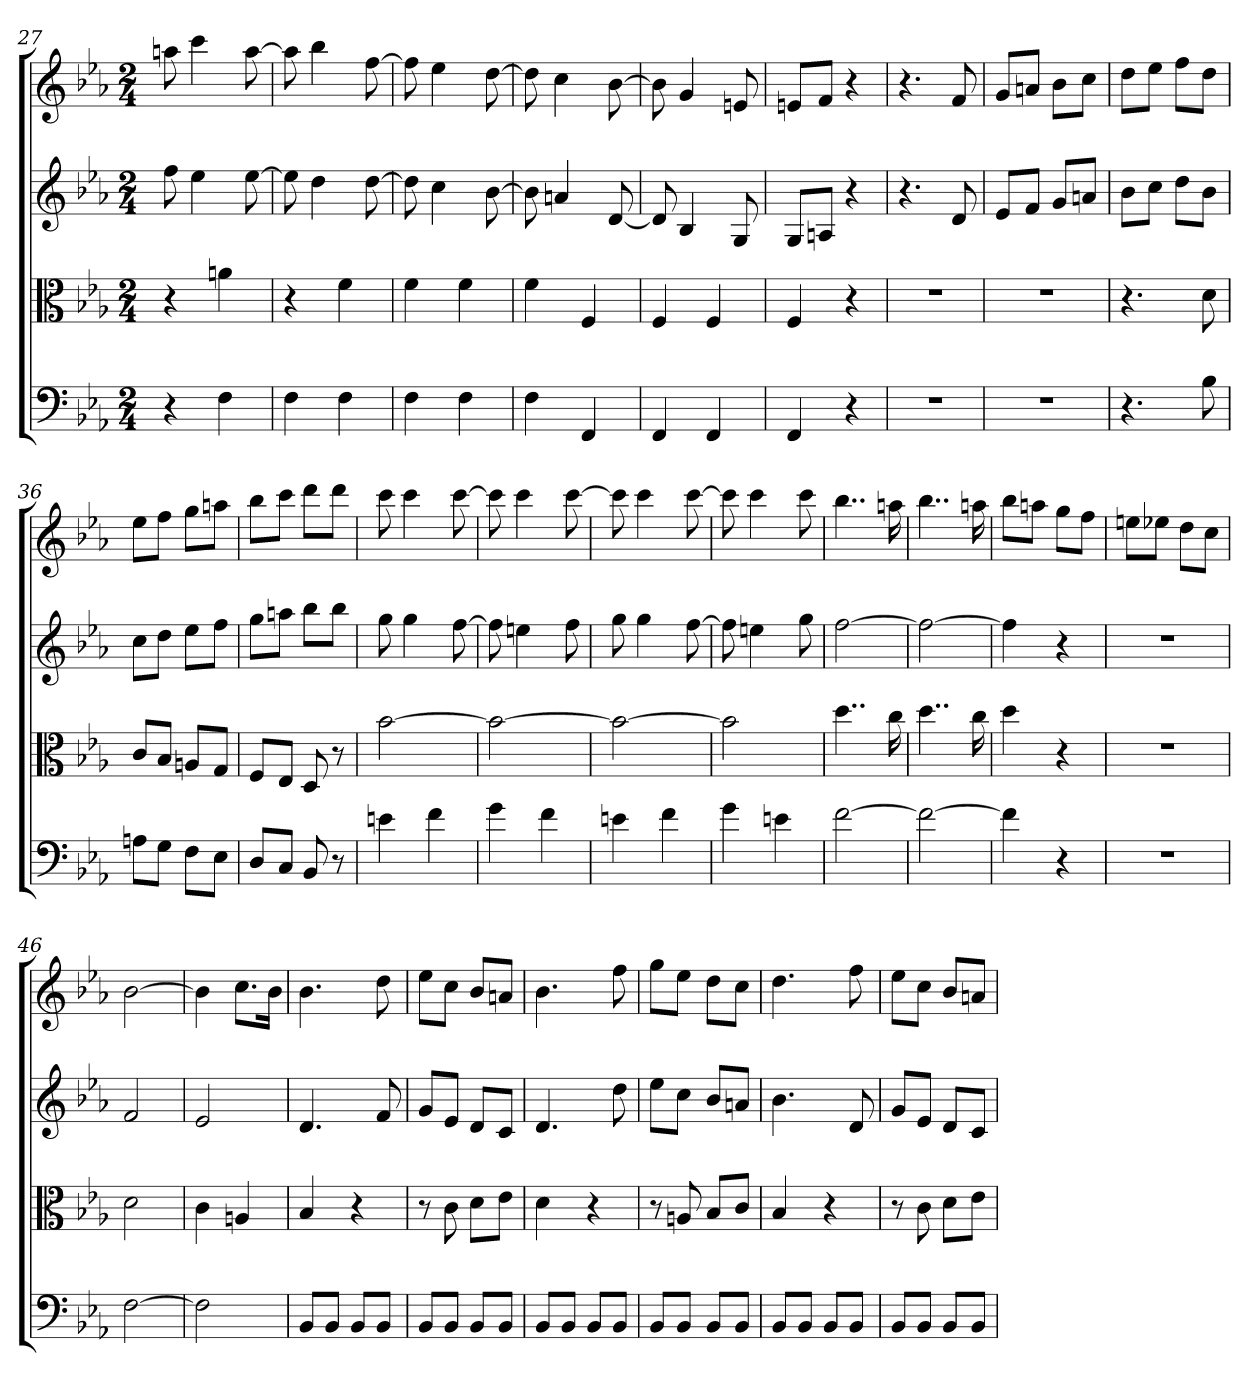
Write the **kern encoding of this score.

**kern	**kern	**kern	**kern
*part4	*part3	*part2	*part1
*staff4	*staff3	*staff2	*staff1
*clefF4	*clefC3	*clefG2	*clefG2
*k[b-e-a-]	*k[b-e-a-]	*k[b-e-a-]	*k[b-e-a-]
*E-:	*E-:	*E-:	*E-:
*M2/4	*M2/4	*M2/4	*M2/4
=27	=27	=27	=27
4r	4r	8ff	8aan
.	.	4ee-	4ccc
4F	4an	.	.
.	.	[8ee-	[8aa
=28	=28	=28	=28
4F	4r	8ee-]	8aa]
.	.	4dd	4bb-
4F	4f	.	.
.	.	[8dd	[8ff
=29	=29	=29	=29
4F	4f	8dd]	8ff]
.	.	4cc	4ee-
4F	4f	.	.
.	.	[8b-	[8dd
=30	=30	=30	=30
4F	4f	8b-]	8dd]
.	.	4an	4cc
4FF	4F	.	.
.	.	[8d	[8b-
=31	=31	=31	=31
4FF	4F	8d]	8b-]
.	.	4B-	4g
4FF	4F	.	.
.	.	8G	8en
=32	=32	=32	=32
4FF	4F	8G/L	8en/L
.	.	8An/J	8f/J
4r	4r	4r	4r
=33	=33	=33	=33
2r	2r	4.r	4.r
.	.	8d	8f
=34	=34	=34	=34
2r	2r	8e-/L	8g/L
.	.	8f/J	8an/J
.	.	8g/L	8b-\L
.	.	8an/J	8cc\J
=35	=35	=35	=35
4.r	4.r	8b-\L	8dd\L
.	.	8cc\J	8ee-\J
.	.	8dd\L	8ff\L
8B-	8d	8b-\J	8dd\J
=36	=36	=36	=36
8An\L	8c/L	8cc\L	8ee-\L
8G\J	8B-/J	8dd\J	8ff\J
8F\L	8An/L	8ee-\L	8gg\L
8E-\J	8G/J	8ff\J	8aan\J
=37	=37	=37	=37
8D/L	8F/L	8gg\L	8bb-\L
8C/J	8E-/J	8aan\J	8ccc\J
8BB-	8D	8bb-\L	8ddd\L
8r	8r	8bb-\J	8ddd\J
=38	=38	=38	=38
4en	[2b-	8gg	8ccc
.	.	4gg	4ccc
4f	.	.	.
.	.	[8ff	[8ccc
=39	=39	=39	=39
4g	2b-_	8ff]	8ccc]
.	.	4een	4ccc
4f	.	.	.
.	.	8ff	[8ccc
=40	=40	=40	=40
4en	2b-_	8gg	8ccc]
.	.	4gg	4ccc
4f	.	.	.
.	.	[8ff	[8ccc
=41	=41	=41	=41
4g	2b-]	8ff]	8ccc]
.	.	4een	4ccc
4en	.	.	.
.	.	8gg	8ccc
=42	=42	=42	=42
[2f	4..dd	[2ff	4..bb-
.	16cc	.	16aan
=43	=43	=43	=43
2f_	4..dd	2ff_	4..bb-
.	16cc	.	16aan
=44	=44	=44	=44
4f]	4dd	4ff]	8bb-\L
.	.	.	8aan\J
4r	4r	4r	8gg\L
.	.	.	8ff\J
=45	=45	=45	=45
2r	2r	2r	8een\L
.	.	.	8ee-X\J
.	.	.	8dd\L
.	.	.	8cc\J
=46	=46	=46	=46
[2F	2d	2f	[2b-
=47	=47	=47	=47
2F]	4c	2e-	4b-]
.	4An	.	8.cc\L
.	.	.	16b-\Jk
=48	=48	=48	=48
8BB-/L	4B-	4.d	4.b-
8BB-/J	.	.	.
8BB-/L	4r	.	.
8BB-/J	.	8f	8dd
=49	=49	=49	=49
8BB-/L	8r	8g/L	8ee-\L
8BB-/J	8c	8e-/J	8cc\J
8BB-/L	8d\L	8d/L	8b-/L
8BB-/J	8e-\J	8c/J	8an/J
=50	=50	=50	=50
8BB-/L	4d	4.d	4.b-
8BB-/J	.	.	.
8BB-/L	4r	.	.
8BB-/J	.	8dd	8ff
=51	=51	=51	=51
8BB-/L	8r	8ee-\L	8gg\L
8BB-/J	8An	8cc\J	8ee-\J
8BB-/L	8B-/L	8b-/L	8dd\L
8BB-/J	8c/J	8an/J	8cc\J
=52	=52	=52	=52
8BB-/L	4B-	4.b-	4.dd
8BB-/J	.	.	.
8BB-/L	4r	.	.
8BB-/J	.	8d	8ff
=53	=53	=53	=53
8BB-/L	8r	8g/L	8ee-\L
8BB-/J	8c	8e-/J	8cc\J
8BB-/L	8d\L	8d/L	8b-/L
8BB-/J	8e-\J	8c/J	8an/J
=	=	=	=
*-	*-	*-	*-
